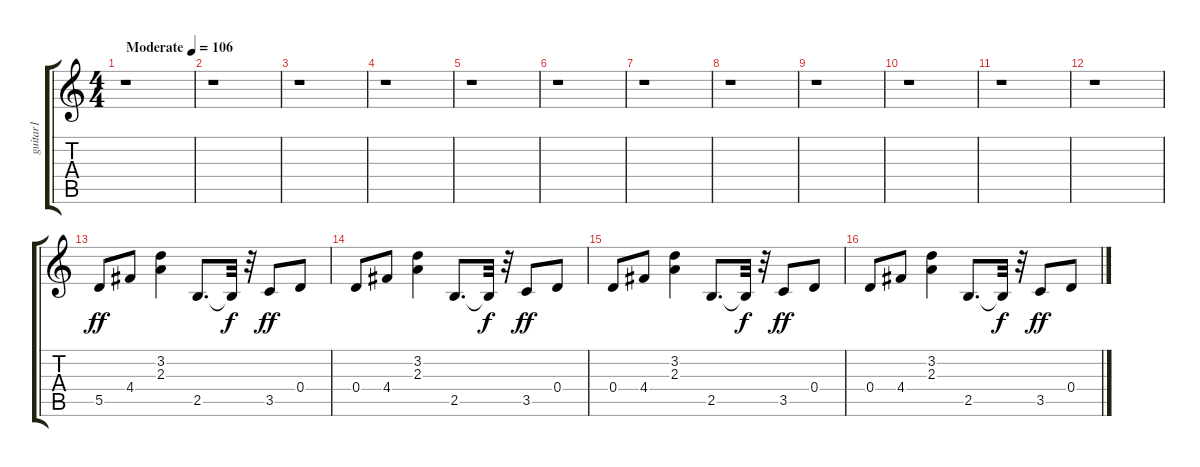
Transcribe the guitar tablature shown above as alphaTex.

\track ("guitar1" "guitar1") {instrument electricguitarclean}
\staff {score tabs}
\tuning (E4 B3 G3 D3 A2 E2) {hide}
\ts (4 4)
\tempo (106 "Moderate")
\clef g2
\ks c
r.1{dy ff instrument electricguitarclean} |
r.1 |
r.1 |
r.1 |
r.1 |
r.1 |
r.1 |
r.1 |
r.1 |
r.1 |
r.1 |
r.1 |
5.5.8 4.4.8 (3.2 2.3).4 2.5.8{d} 2.5{t}.32{dy f} r.32 3.5.8{dy ff} 0.4.8 |
0.4.8 4.4.8 (3.2 2.3).4 2.5.8{d} 2.5{t}.32{dy f} r.32 3.5.8{dy ff} 0.4.8 |
0.4.8 4.4.8 (3.2 2.3).4 2.5.8{d} 2.5{t}.32{dy f} r.32 3.5.8{dy ff} 0.4.8 |
0.4.8 4.4.8 (3.2 2.3).4 2.5.8{d} 2.5{t}.32{dy f} r.32 3.5.8{dy ff} 0.4.8
